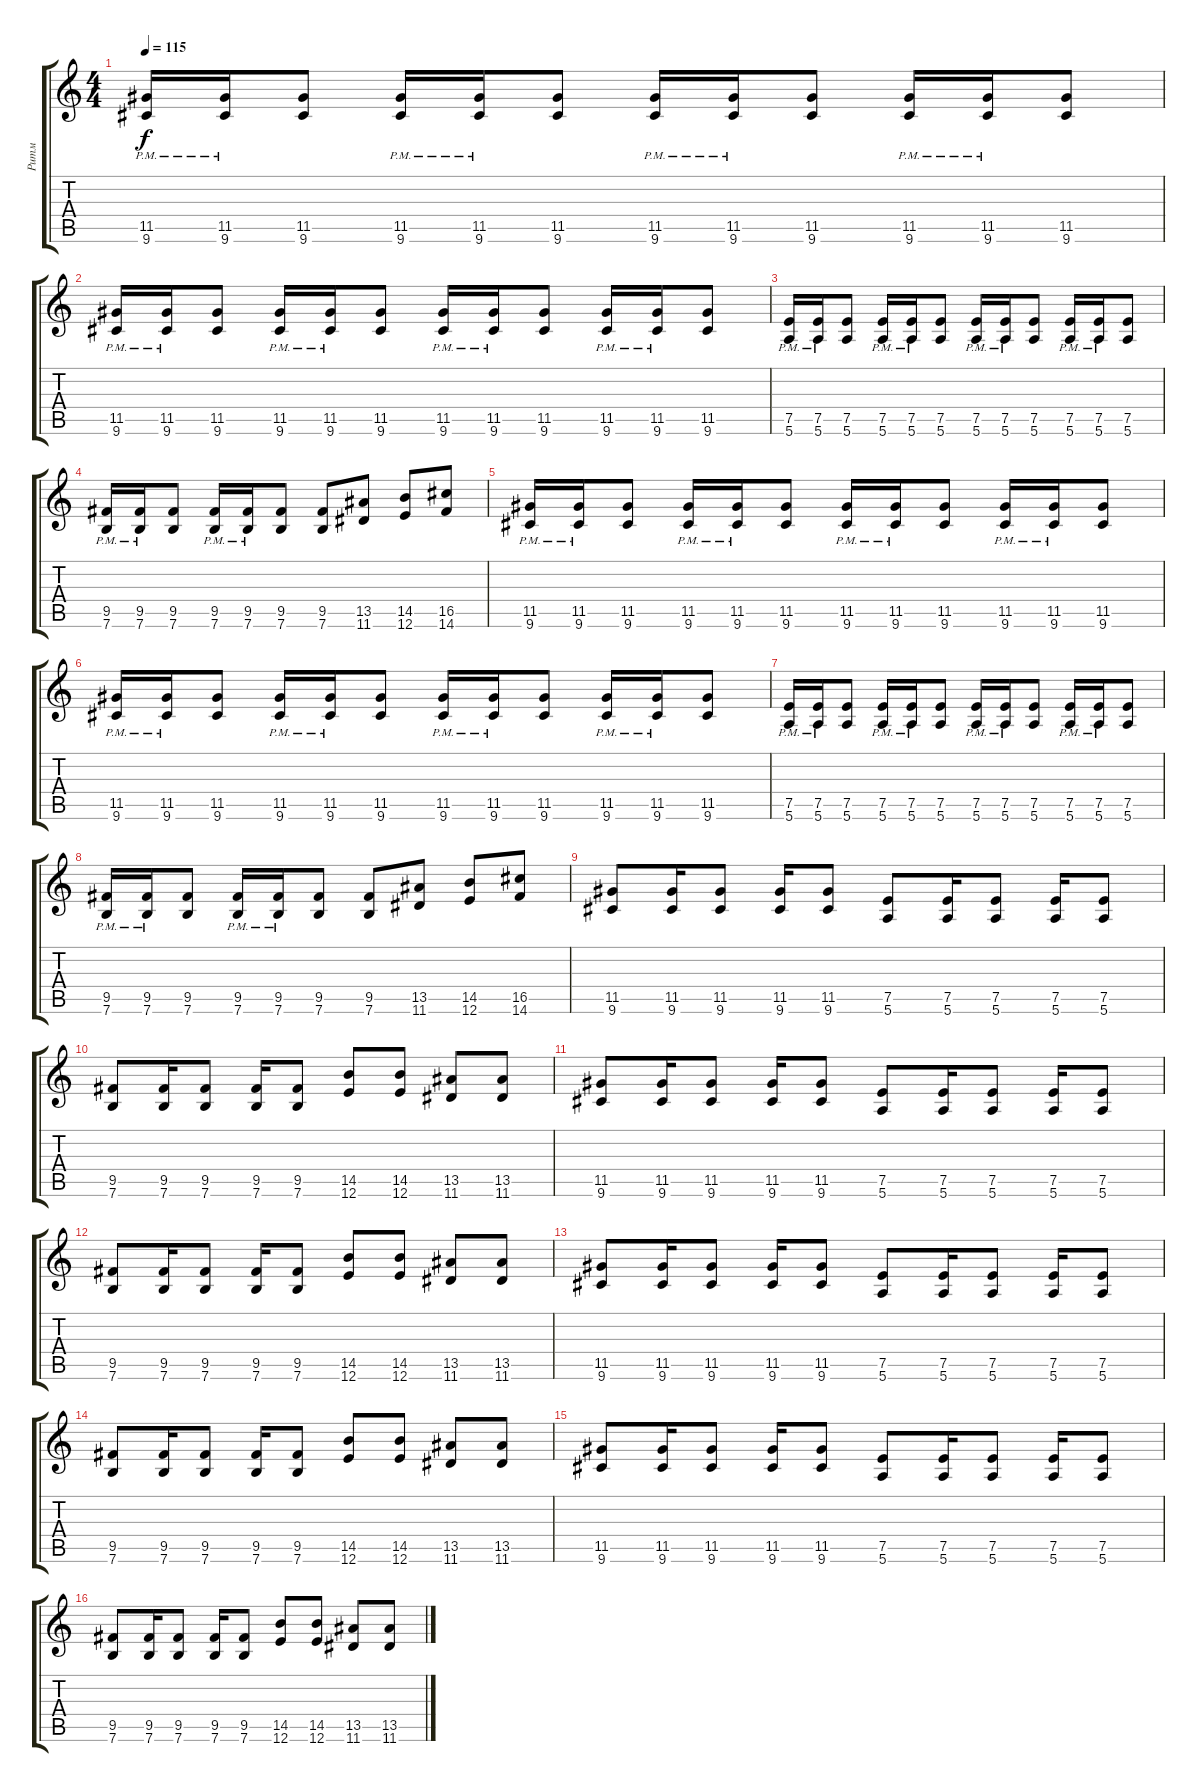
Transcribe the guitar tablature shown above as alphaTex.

\track ("Ритм" "Ритм") {instrument overdrivenguitar}
\staff {score tabs}
\tuning (E4 B3 G3 D3 A2 E2) {hide}
\ts (4 4)
\tempo 115
\clef g2
\ks c
(11.5 9.6{pm}).16{dy f} (11.5 9.6{pm}).16 (11.5 9.6).8 (11.5 9.6{pm}).16 (11.5 9.6{pm}).16 (11.5 9.6).8 (11.5 9.6{pm}).16 (11.5 9.6{pm}).16 (11.5 9.6).8 (11.5 9.6{pm}).16 (11.5 9.6{pm}).16 (11.5 9.6).8 |
(11.5 9.6{pm}).16 (11.5 9.6{pm}).16 (11.5 9.6).8 (11.5 9.6{pm}).16 (11.5 9.6{pm}).16 (11.5 9.6).8 (11.5 9.6{pm}).16 (11.5 9.6{pm}).16 (11.5 9.6).8 (11.5 9.6{pm}).16 (11.5 9.6{pm}).16 (11.5 9.6).8 |
(7.5 5.6{pm}).16 (7.5 5.6{pm}).16 (7.5 5.6).8 (7.5 5.6{pm}).16 (7.5 5.6{pm}).16 (7.5 5.6).8 (7.5 5.6{pm}).16 (7.5 5.6{pm}).16 (7.5 5.6).8 (7.5 5.6{pm}).16 (7.5 5.6{pm}).16 (7.5 5.6).8 |
(9.5 7.6{pm}).16 (9.5 7.6{pm}).16 (9.5 7.6).8 (9.5 7.6{pm}).16 (9.5 7.6{pm}).16 (9.5 7.6).8 (9.5 7.6).8 (13.5 11.6).8 (14.5 12.6).8 (16.5 14.6).8 |
(11.5 9.6{pm}).16 (11.5 9.6{pm}).16 (11.5 9.6).8 (11.5 9.6{pm}).16 (11.5 9.6{pm}).16 (11.5 9.6).8 (11.5 9.6{pm}).16 (11.5 9.6{pm}).16 (11.5 9.6).8 (11.5 9.6{pm}).16 (11.5 9.6{pm}).16 (11.5 9.6).8 |
(11.5 9.6{pm}).16 (11.5 9.6{pm}).16 (11.5 9.6).8 (11.5 9.6{pm}).16 (11.5 9.6{pm}).16 (11.5 9.6).8 (11.5 9.6{pm}).16 (11.5 9.6{pm}).16 (11.5 9.6).8 (11.5 9.6{pm}).16 (11.5 9.6{pm}).16 (11.5 9.6).8 |
(7.5 5.6{pm}).16 (7.5 5.6{pm}).16 (7.5 5.6).8 (7.5 5.6{pm}).16 (7.5 5.6{pm}).16 (7.5 5.6).8 (7.5 5.6{pm}).16 (7.5 5.6{pm}).16 (7.5 5.6).8 (7.5 5.6{pm}).16 (7.5 5.6{pm}).16 (7.5 5.6).8 |
(9.5 7.6{pm}).16 (9.5 7.6{pm}).16 (9.5 7.6).8 (9.5 7.6{pm}).16 (9.5 7.6{pm}).16 (9.5 7.6).8 (9.5 7.6).8 (13.5 11.6).8 (14.5 12.6).8 (16.5 14.6).8 |
(11.5 9.6).8 (11.5 9.6).16 (11.5 9.6).8 (11.5 9.6).16 (11.5 9.6).8 (7.5 5.6).8 (7.5 5.6).16 (7.5 5.6).8 (7.5 5.6).16 (7.5 5.6).8 |
(9.5 7.6).8 (9.5 7.6).16 (9.5 7.6).8 (9.5 7.6).16 (9.5 7.6).8 (14.5 12.6).8 (14.5 12.6).8 (13.5 11.6).8 (13.5 11.6).8 |
(11.5 9.6).8 (11.5 9.6).16 (11.5 9.6).8 (11.5 9.6).16 (11.5 9.6).8 (7.5 5.6).8 (7.5 5.6).16 (7.5 5.6).8 (7.5 5.6).16 (7.5 5.6).8 |
(9.5 7.6).8 (9.5 7.6).16 (9.5 7.6).8 (9.5 7.6).16 (9.5 7.6).8 (14.5 12.6).8 (14.5 12.6).8 (13.5 11.6).8 (13.5 11.6).8 |
(11.5 9.6).8 (11.5 9.6).16 (11.5 9.6).8 (11.5 9.6).16 (11.5 9.6).8 (7.5 5.6).8 (7.5 5.6).16 (7.5 5.6).8 (7.5 5.6).16 (7.5 5.6).8 |
(9.5 7.6).8 (9.5 7.6).16 (9.5 7.6).8 (9.5 7.6).16 (9.5 7.6).8 (14.5 12.6).8 (14.5 12.6).8 (13.5 11.6).8 (13.5 11.6).8 |
(11.5 9.6).8 (11.5 9.6).16 (11.5 9.6).8 (11.5 9.6).16 (11.5 9.6).8 (7.5 5.6).8 (7.5 5.6).16 (7.5 5.6).8 (7.5 5.6).16 (7.5 5.6).8 |
(9.5 7.6).8 (9.5 7.6).16 (9.5 7.6).8 (9.5 7.6).16 (9.5 7.6).8 (14.5 12.6).8 (14.5 12.6).8 (13.5 11.6).8 (13.5 11.6).8
